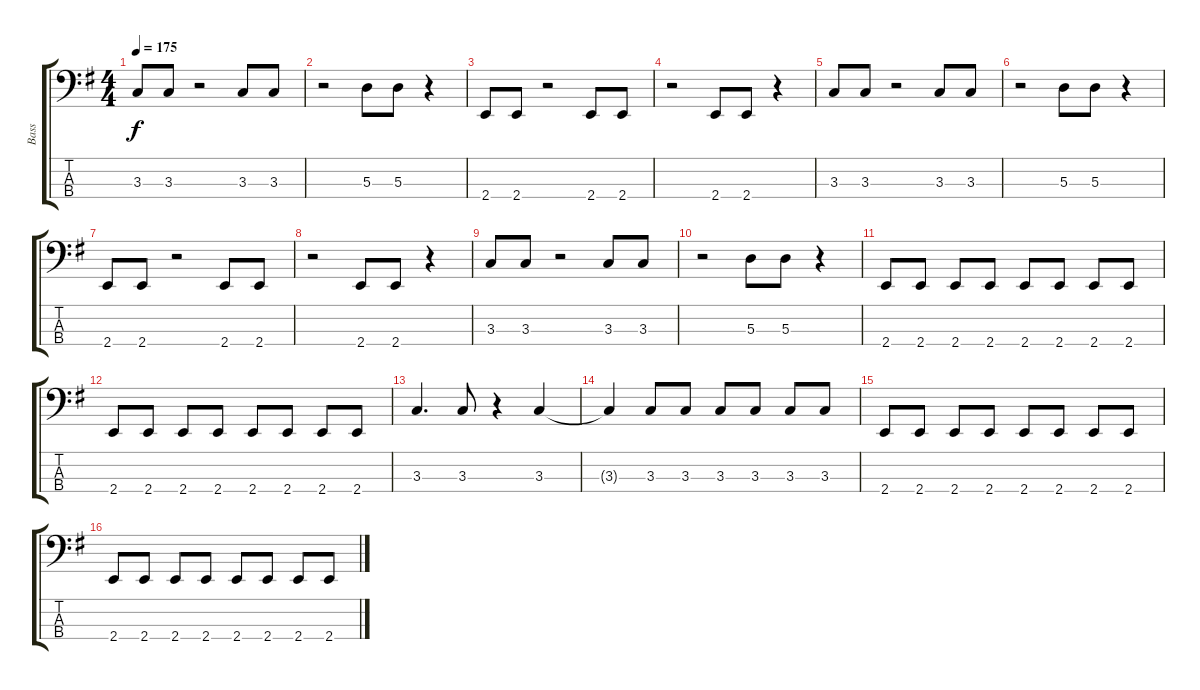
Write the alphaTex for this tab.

\track ("Bass" "Bass") {instrument electricbasspick}
\staff {score tabs}
\tuning (G2 D2 A1 D1) {hide}
\ts (4 4)
\tempo 175
\clef f4
\ks g
3.3.8{dy f} 3.3.8 r.2 3.3.8 3.3.8 |
r.2 5.3.8 5.3.8 r.4 |
2.4.8 2.4.8 r.2 2.4.8 2.4.8 |
r.2 2.4.8 2.4.8 r.4 |
3.3.8 3.3.8 r.2 3.3.8 3.3.8 |
r.2 5.3.8 5.3.8 r.4 |
2.4.8 2.4.8 r.2 2.4.8 2.4.8 |
r.2 2.4.8 2.4.8 r.4 |
3.3.8 3.3.8 r.2 3.3.8 3.3.8 |
r.2 5.3.8 5.3.8 r.4 |
2.4.8 2.4.8 2.4.8 2.4.8 2.4.8 2.4.8 2.4.8 2.4.8 |
2.4.8 2.4.8 2.4.8 2.4.8 2.4.8 2.4.8 2.4.8 2.4.8 |
3.3.4{d} 3.3.8 r.4 3.3.4 |
3.3{t}.4 3.3.8 3.3.8 3.3.8 3.3.8 3.3.8 3.3.8 |
2.4.8 2.4.8 2.4.8 2.4.8 2.4.8 2.4.8 2.4.8 2.4.8 |
2.4.8 2.4.8 2.4.8 2.4.8 2.4.8 2.4.8 2.4.8 2.4.8
